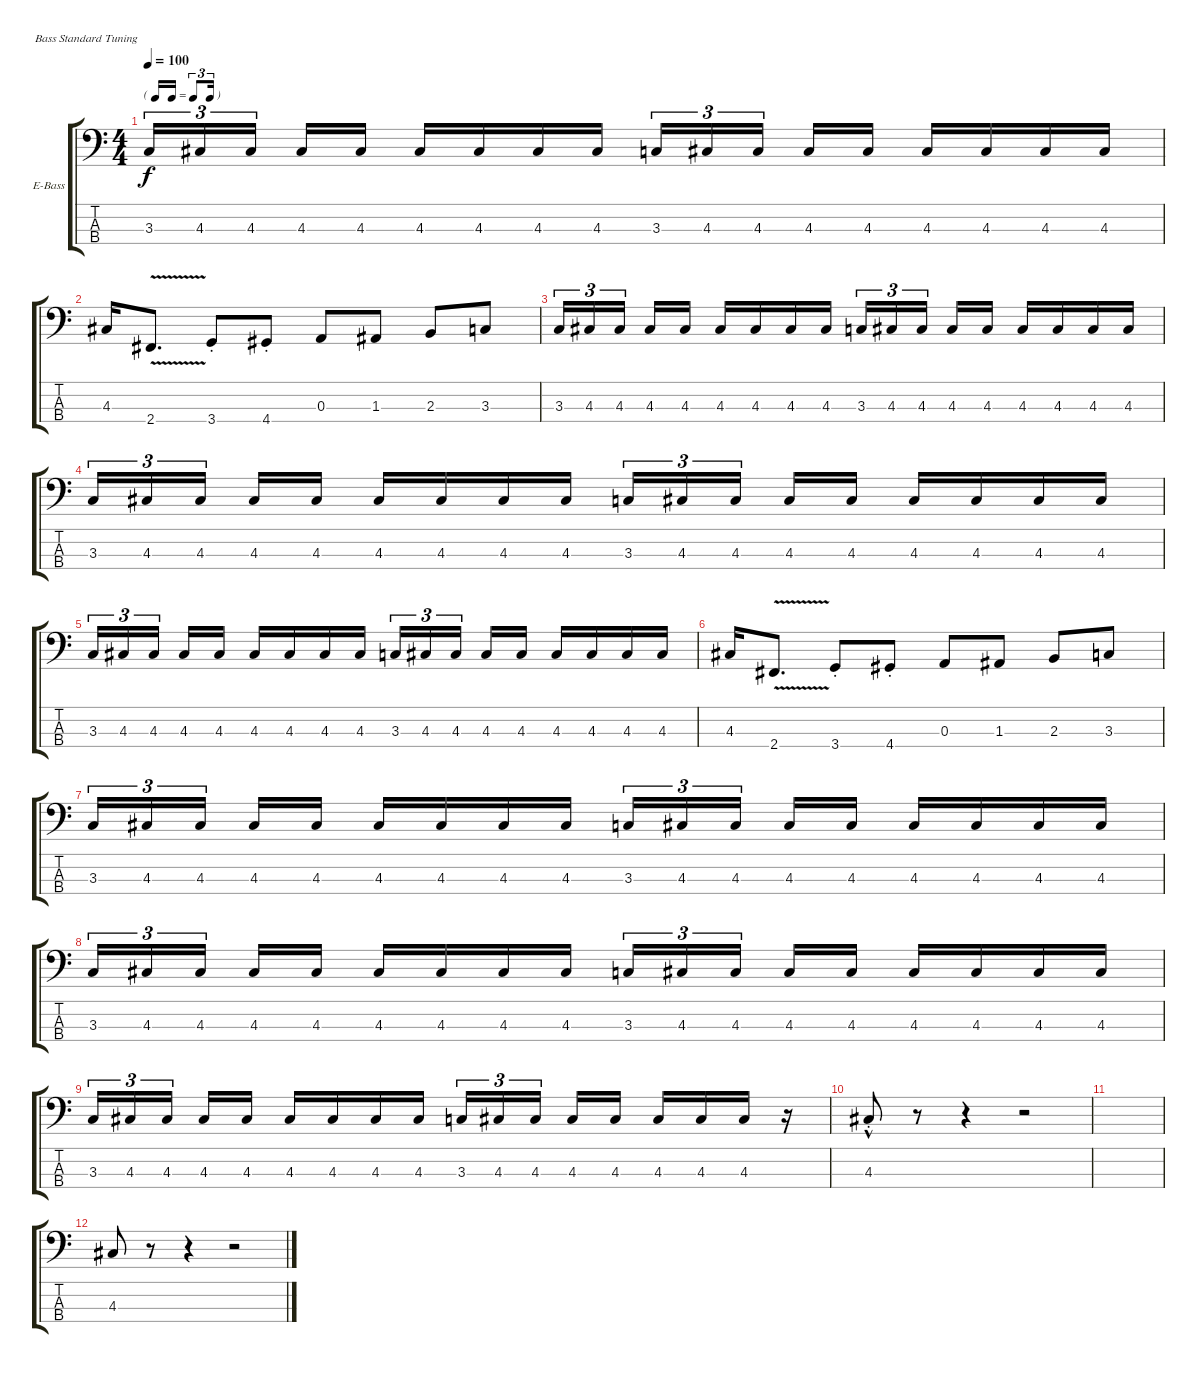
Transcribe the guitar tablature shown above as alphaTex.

\bracketExtendMode groupsimilarinstruments
\firstSystemTrackNameOrientation horizontal
\otherSystemsTrackNameOrientation horizontal
\track ("Electric Bass" "E-Bass") {instrument electricbassfinger}
\staff {score tabs}
\tuning (G2 D2 A1 E1)
\ts (4 4)
\tf triplet16th
\tempo 100
\clef f4
\ks c
3.3.16{tu (3 2) dy f} 4.3.16{tu (3 2)} 4.3.16{tu (3 2)} 4.3.16 4.3.16 4.3.16 4.3.16 4.3.16 4.3.16 3.3.16{tu (3 2)} 4.3.16{tu (3 2)} 4.3.16{tu (3 2)} 4.3.16 4.3.16 4.3.16 4.3.16 4.3.16 4.3.16 |
4.3.16 2.4{v}.8{d} 3.4{st}.8 4.4{st}.8 0.3.8 1.3.8 2.3.8 3.3.8 |
3.3.16{tu (3 2)} 4.3.16{tu (3 2)} 4.3.16{tu (3 2)} 4.3.16 4.3.16 4.3.16 4.3.16 4.3.16 4.3.16 3.3.16{tu (3 2)} 4.3.16{tu (3 2)} 4.3.16{tu (3 2)} 4.3.16 4.3.16 4.3.16 4.3.16 4.3.16 4.3.16 |
3.3.16{tu (3 2)} 4.3.16{tu (3 2)} 4.3.16{tu (3 2)} 4.3.16 4.3.16 4.3.16 4.3.16 4.3.16 4.3.16 3.3.16{tu (3 2)} 4.3.16{tu (3 2)} 4.3.16{tu (3 2)} 4.3.16 4.3.16 4.3.16 4.3.16 4.3.16 4.3.16 |
3.3.16{tu (3 2)} 4.3.16{tu (3 2)} 4.3.16{tu (3 2)} 4.3.16 4.3.16 4.3.16 4.3.16 4.3.16 4.3.16 3.3.16{tu (3 2)} 4.3.16{tu (3 2)} 4.3.16{tu (3 2)} 4.3.16 4.3.16 4.3.16 4.3.16 4.3.16 4.3.16 |
4.3.16 2.4{v}.8{d} 3.4{st}.8 4.4{st}.8 0.3.8 1.3.8 2.3.8 3.3.8 |
3.3.16{tu (3 2)} 4.3.16{tu (3 2)} 4.3.16{tu (3 2)} 4.3.16 4.3.16 4.3.16 4.3.16 4.3.16 4.3.16 3.3.16{tu (3 2)} 4.3.16{tu (3 2)} 4.3.16{tu (3 2)} 4.3.16 4.3.16 4.3.16 4.3.16 4.3.16 4.3.16 |
3.3.16{tu (3 2)} 4.3.16{tu (3 2)} 4.3.16{tu (3 2)} 4.3.16 4.3.16 4.3.16 4.3.16 4.3.16 4.3.16 3.3.16{tu (3 2)} 4.3.16{tu (3 2)} 4.3.16{tu (3 2)} 4.3.16 4.3.16 4.3.16 4.3.16 4.3.16 4.3.16 |
3.3.16{tu (3 2)} 4.3.16{tu (3 2)} 4.3.16{tu (3 2)} 4.3.16 4.3.16 4.3.16 4.3.16 4.3.16 4.3.16 3.3.16{tu (3 2)} 4.3.16{tu (3 2)} 4.3.16{tu (3 2)} 4.3.16 4.3.16 4.3.16 4.3.16 4.3.16 r.16 |
4.3{hac st}.8 r.8 r.4 r.2 |
|
4.3.8 r.8 r.4 r.2
